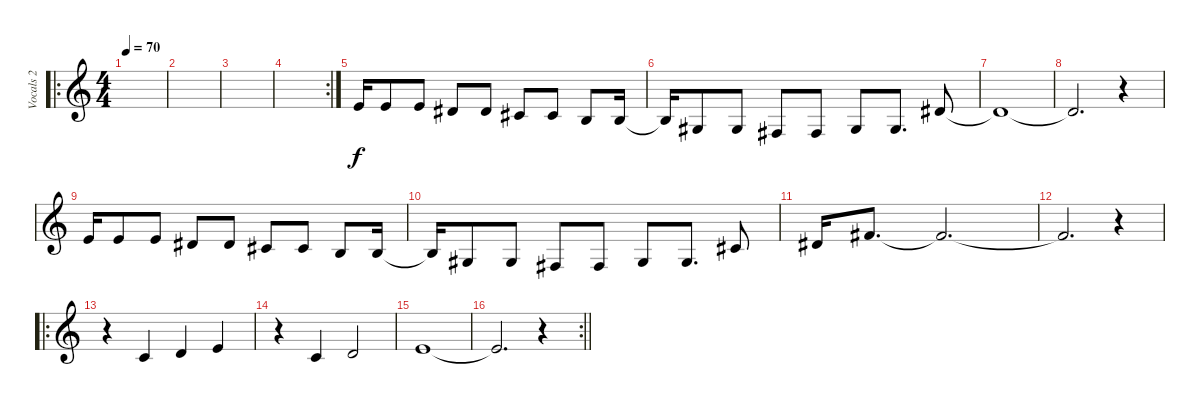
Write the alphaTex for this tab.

\track ("Vocals 2" "Vocals 2") {instrument flute}
\staff {score}
\tuning (E4 B3 G3 D3 A2 E2) {hide}
\ro
\ts (4 4)
\tempo 70
\clef g2
\ks c
|
|
|
\rc 2
|
0.1.16 0.1.8 0.1.8 4.2.8 4.2.8 2.2.8 2.2.8 0.2.8 0.2.16 |
0.2{t}.16 1.3.8 1.3.8 4.4.8 4.4.8 1.3.8 1.3.8{d} 4.2.8 |
4.2{t}.1 |
4.2{t}.2{d} r.4 |
0.1.16 0.1.8 0.1.8 4.2.8 4.2.8 2.2.8 2.2.8 0.2.8 0.2.16 |
0.2{t}.16 1.3.8 1.3.8 4.4.8 4.4.8 1.3.8 1.3.8{d} 2.2.8 |
4.2.16 2.1.8{d} 2.1{t}.2{d} |
2.1{t}.2{d} r.4 |
\ro
r.4 1.2.4 3.2.4 0.1.4 |
r.4 1.2.4 3.2.2 |
0.1.1 |
\rc 2
\barLineRight lightlight
0.1{t}.2{d} r.4
